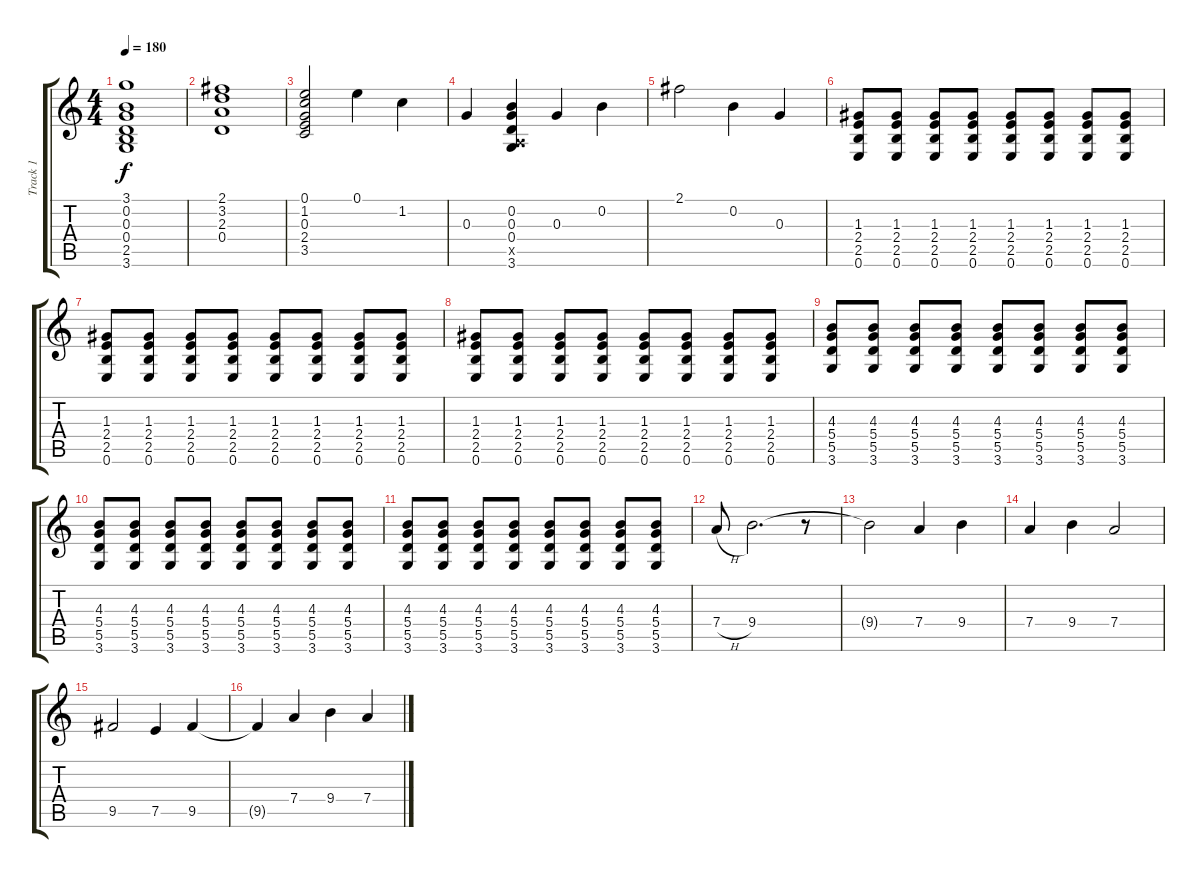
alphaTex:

\track ("Track 1" "Track 1") {instrument electricguitarjazz}
\staff {score tabs}
\tuning (E4 B3 G3 D3 A2 E2) {hide}
\ts (4 4)
\tempo 180
\clef g2
\ks c
(3.1 0.2 0.3 0.4 2.5 3.6).1{dy f} |
(2.1 3.2 2.3 0.4).1 |
(0.1 1.2 0.3 2.4 3.5).2 0.1.4 1.2.4 |
0.3.4 (0.2 0.3 0.4 0.5{x} 3.6).4 0.3.4 0.2.4 |
2.1.2 0.2.4 0.3.4 |
(1.3 2.4 2.5 0.6).8 (1.3 2.4 2.5 0.6).8 (1.3 2.4 2.5 0.6).8 (1.3 2.4 2.5 0.6).8 (1.3 2.4 2.5 0.6).8 (1.3 2.4 2.5 0.6).8 (1.3 2.4 2.5 0.6).8 (1.3 2.4 2.5 0.6).8 |
(1.3 2.4 2.5 0.6).8 (1.3 2.4 2.5 0.6).8 (1.3 2.4 2.5 0.6).8 (1.3 2.4 2.5 0.6).8 (1.3 2.4 2.5 0.6).8 (1.3 2.4 2.5 0.6).8 (1.3 2.4 2.5 0.6).8 (1.3 2.4 2.5 0.6).8 |
(1.3 2.4 2.5 0.6).8 (1.3 2.4 2.5 0.6).8 (1.3 2.4 2.5 0.6).8 (1.3 2.4 2.5 0.6).8 (1.3 2.4 2.5 0.6).8 (1.3 2.4 2.5 0.6).8 (1.3 2.4 2.5 0.6).8 (1.3 2.4 2.5 0.6).8 |
(4.3 5.4 5.5 3.6).8 (4.3 5.4 5.5 3.6).8 (4.3 5.4 5.5 3.6).8 (4.3 5.4 5.5 3.6).8 (4.3 5.4 5.5 3.6).8 (4.3 5.4 5.5 3.6).8 (4.3 5.4 5.5 3.6).8 (4.3 5.4 5.5 3.6).8 |
(4.3 5.4 5.5 3.6).8 (4.3 5.4 5.5 3.6).8 (4.3 5.4 5.5 3.6).8 (4.3 5.4 5.5 3.6).8 (4.3 5.4 5.5 3.6).8 (4.3 5.4 5.5 3.6).8 (4.3 5.4 5.5 3.6).8 (4.3 5.4 5.5 3.6).8 |
(4.3 5.4 5.5 3.6).8 (4.3 5.4 5.5 3.6).8 (4.3 5.4 5.5 3.6).8 (4.3 5.4 5.5 3.6).8 (4.3 5.4 5.5 3.6).8 (4.3 5.4 5.5 3.6).8 (4.3 5.4 5.5 3.6).8 (4.3 5.4 5.5 3.6).8 |
7.4{h}.8 9.4.2{d} r.8 |
9.4{t}.2 7.4.4 9.4.4 |
7.4.4 9.4.4 7.4.2 |
9.5.2 7.5.4 9.5.4 |
9.5{t}.4 7.4.4 9.4.4 7.4.4
